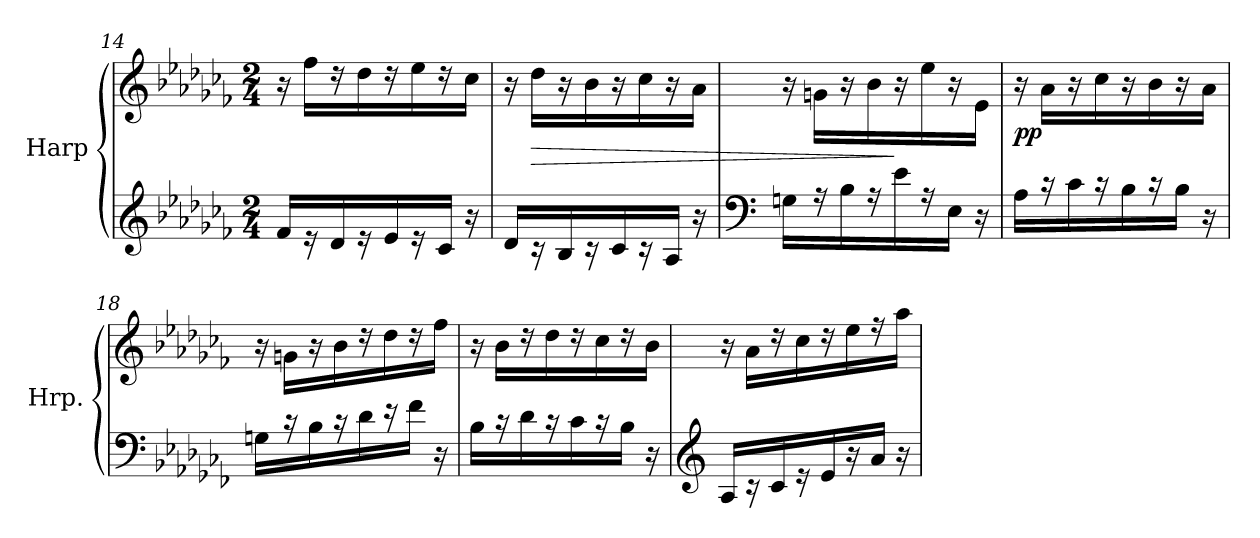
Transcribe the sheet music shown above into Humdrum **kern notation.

**kern	**kern	**dynam
*part1	*part1	*part1
*staff2	*staff1	*staff1/2
*I"Harp	*	*
*I'Hrp.	*	*
*clefG2	*clefG2	*
*k[b-e-a-d-g-c-f-]	*k[b-e-a-d-g-c-f-]	*
*M2/4	*M2/4	*
=14	=14	=14
16f-/LL	16r	.
16r	16ff-\LL	.
16d-/	16r	.
16r	16dd-\	.
16e-/	16r	.
16r	16ee-\	.
16c-/JJ	16r	.
16r	16cc-\JJ	.
=15	=15	=15
16d-/LL	16r	.
!	!	!LO:HP:b
16r	16dd-\LL	>
16B-/	16r	.
16r	16b-\	.
16c-/	16r	.
16r	16cc-\	.
16A-/JJ	16r	.
16r	16a-\JJ	.
=16	=16	=16
*clefF4	*	*
16Gn\LL	16r	.
16r	16gn\LL	.
16B-\	16r	.
16r	16b-\	.
16e-\	16r	]
16r	16ee-\	.
16E-\JJ	16r	.
16r	16e-\JJ	.
!!LO:LB:g=z
=17	=17	=17
!	!	!LO:DY:b
16A-\LL	16r	pp
16r	16a-\LL	.
16c-\	16r	.
16r	16cc-\	.
16B-\	16r	.
16r	16b-\	.
16B-\JJ	16r	.
16r	16a-\JJ	.
=18	=18	=18
16Gn\LL	16r	.
16r	16gn\LL	.
16B-\	16r	.
16r	16b-\	.
16d-\	16r	.
16r	16dd-\	.
16f-\JJ	16r	.
16r	16ff-\JJ	.
=19	=19	=19
16B-\LL	16r	.
16r	16b-\LL	.
16d-\	16r	.
16r	16dd-\	.
16c-\	16r	.
16r	16cc-\	.
16B-\JJ	16r	.
16r	16b-\JJ	.
=20	=20	=20
*clefG2	*	*
16A-/LL	16r	.
16r	16a-\LL	.
16c-/	16r	.
16r	16cc-\	.
16e-/	16r	.
16r	16ee-\	.
16a-/JJ	16r	.
16r	16aa-\JJ	.
=	=	=
*-	*-	*-
